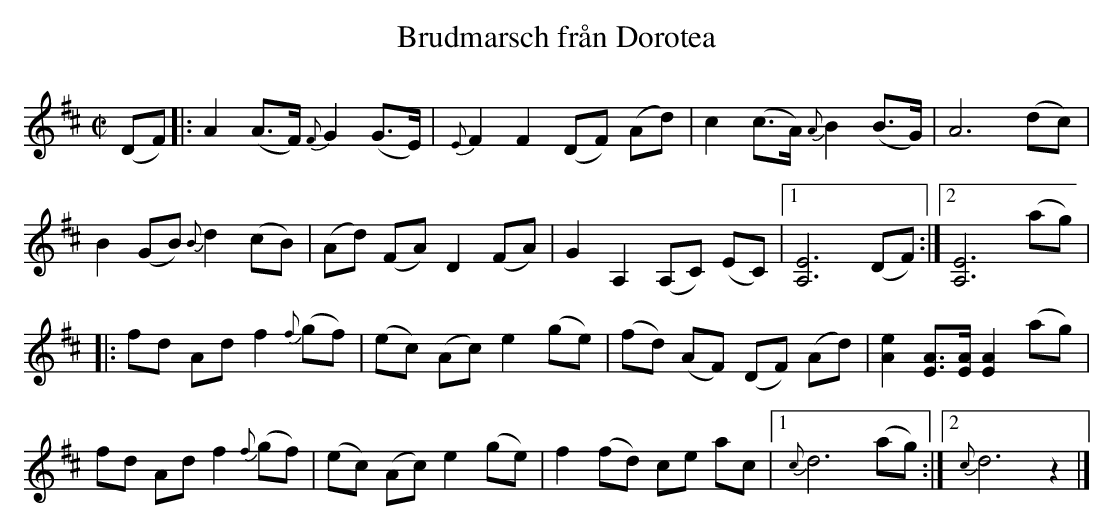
X:1
T: Brudmarsch från Dorotea
M: C|
L: 1/8
K: D
(DF) |: A2(A>F) {F}G2(G>E) | {E}F2F2 (DF) (Ad) | c2(c>A) {A}B2(B>G) | A6(dc) |
B2(GB) {B}d2(cB) | (Ad) (FA) D2(FA) | G2A,2 (A,C) (EC) |1 [A,E]6(DF) :|2 [A,E]6(ag) |
|: fd Ad f2{f}(gf) | (ec) (Ac) e2(ge) | (fd) (AF) (DF) (Ad) | [Ae]2[EA]>[EA] [EA]2(ag) |
fd Ad f2{f}(gf) | (ec) (Ac) e2(ge) | f2 (fd) ce ac |1 {c}d6(ag) :|2 {c}d6z2 |]
